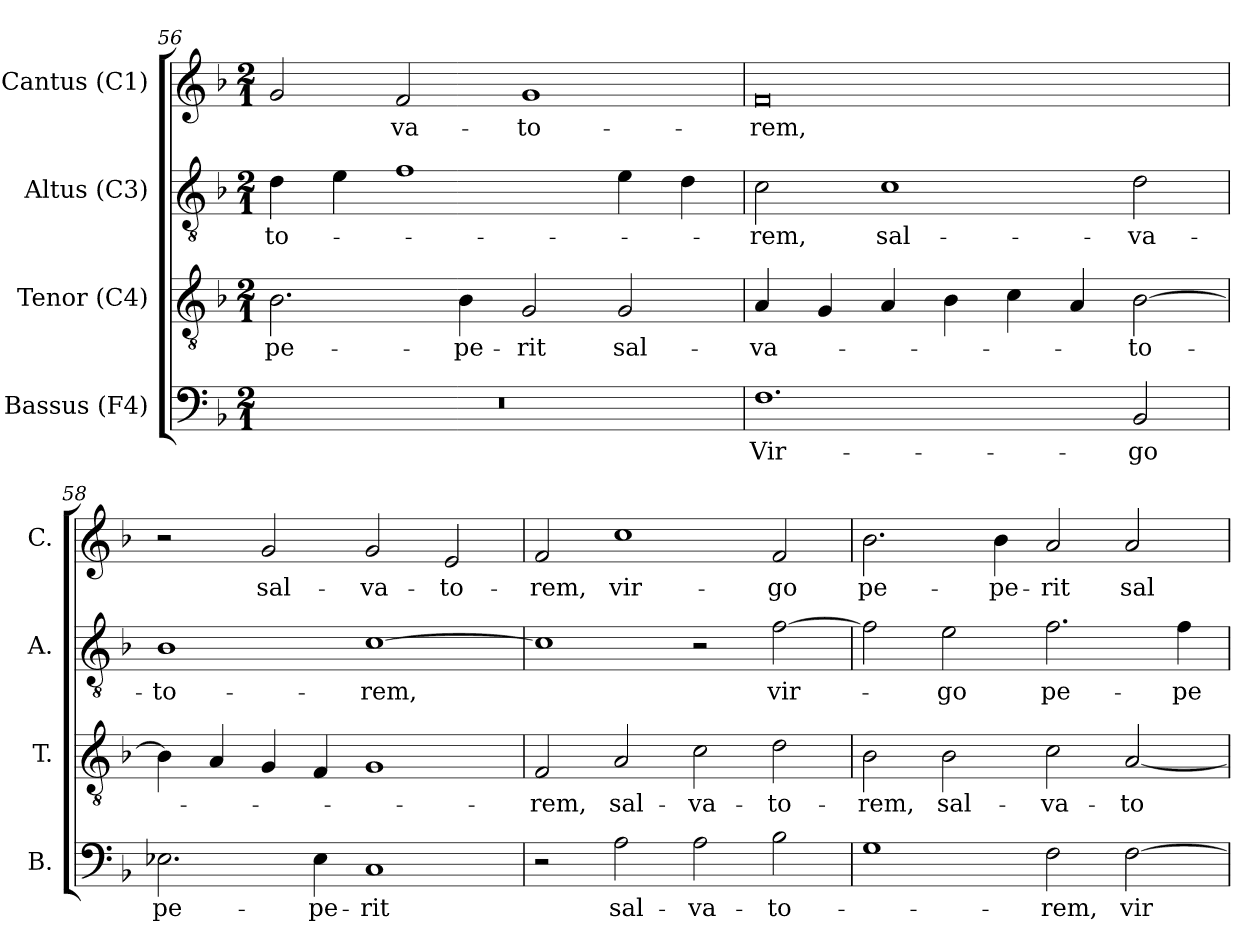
**kern	**text	**kern	**text	**kern	**text	**kern	**text
*part4	*part4	*part3	*part3	*part2	*part2	*part1	*part1
*staff4	*staff4	*staff3	*staff3	*staff2	*staff2	*staff1	*staff1
*I"Bassus (F4)	*	*I"Tenor (C4)	*	*I"Altus (C3)	*	*I"Cantus (C1)	*
*I'B.	*	*I'T.	*	*I'A.	*	*I'C.	*
!!LO:LB:g=z
*clefF4	*	*clefGv2	*	*clefGv2	*	*clefG2	*
*	*	*ITrd7c12	*	*ITrd7c12	*	*	*
*k[b-]	*	*k[b-]	*	*k[b-]	*	*k[b-]	*
*F:	*	*F:	*	*F:	*	*F:	*
*M2/1	*	*M2/1	*	*M2/1	*	*M2/1	*
=56	=56	=56	=56	=56	=56	=56	=56
!LO:N:vis=1	!	!	!	!	!	!	!
!	!	!	!LO:LY:b:color=#000000	!	!	!	!
!	!	!	!	!	!LO:LY:b:color=#000000	!	!
0r	.	2.BB-i\	pe-	4Di\	-to-	2gi/	.
.	.	.	.	4Ei\	.	.	.
!	!	!	!	!	!	!	!LO:LY:b:color=#000000
.	.	.	.	1Fi	.	2fi/	-va-
!	!	!	!LO:LY:b:color=#000000	!	!	!	!
.	.	4BB-i\	-pe-	.	.	.	.
!	!	!	!LO:LY:b:color=#000000	!	!	!	!
!	!	!	!	!	!	!	!LO:LY:b:color=#000000
.	.	2GGi/	-rit	.	.	1gi	-to-
!	!	!	!LO:LY:b:color=#000000	!	!	!	!
.	.	2GGi/	sal-	4Ei\	.	.	.
.	.	.	.	4Di\	.	.	.
=57	=57	=57	=57	=57	=57	=57	=57
!	!LO:LY:b:color=#000000	!	!	!	!	!	!
!	!	!	!LO:LY:b:color=#000000	!	!	!	!
!	!	!	!	!	!LO:LY:b:color=#000000	!	!
!	!	!	!	!	!	!	!LO:LY:b:color=#000000
1.Fi	Vir-	4AAi/	-va-	2Ci\	-rem,	0fi	-rem,
.	.	4GGi/	.	.	.	.	.
!	!	!	!	!	!LO:LY:b:color=#000000	!	!
.	.	4AAi/	.	1Ci	sal-	.	.
.	.	4BB-i\	.	.	.	.	.
.	.	4Ci\	.	.	.	.	.
.	.	4AAi/	.	.	.	.	.
!	!LO:LY:b:color=#000000	!	!	!	!	!	!
!	!	!	!LO:LY:b:color=#000000	!	!	!	!
!	!	!	!	!	!LO:LY:b:color=#000000	!	!
2BB-i/	-go	[2BB-i\	-to-	2Di\	-va-	.	.
=58	=58	=58	=58	=58	=58	=58	=58
!	!LO:LY:b:color=#000000	!	!	!	!	!	!
!	!	!	!	!	!LO:LY:b:color=#000000	!	!
2.E-Xi\	pe-	4BB-i\]	.	1BB-i	-to-	2r	.
.	.	4AAi/	.	.	.	.	.
!	!	!	!	!	!	!	!LO:LY:b:color=#000000
.	.	4GGi/	.	.	.	2gi/	sal-
!	!LO:LY:b:color=#000000	!	!	!	!	!	!
4E-i\	-pe-	4FFi/	.	.	.	.	.
!	!LO:LY:b:color=#000000	!	!	!	!	!	!
!	!	!	!	!	!LO:LY:b:color=#000000	!	!
!	!	!	!	!	!	!	!LO:LY:b:color=#000000
1Ci	-rit	1GGi	.	[1Ci	-rem,	2gi/	-va-
!	!	!	!	!	!	!	!LO:LY:b:color=#000000
.	.	.	.	.	.	2ei/	-to-
=59	=59	=59	=59	=59	=59	=59	=59
!	!	!	!LO:LY:b:color=#000000	!	!	!	!
!	!	!	!	!	!	!	!LO:LY:b:color=#000000
2r	.	2FFi/	-rem,	1Ci]	.	2fi/	-rem,
!	!LO:LY:b:color=#000000	!	!	!	!	!	!
!	!	!	!LO:LY:b:color=#000000	!	!	!	!
!	!	!	!	!	!	!	!LO:LY:b:color=#000000
2Ai\	sal-	2AAi/	sal-	.	.	1cci	vir-
!	!LO:LY:b:color=#000000	!	!	!	!	!	!
!	!	!	!LO:LY:b:color=#000000	!	!	!	!
2Ai\	-va-	2Ci\	-va-	2r	.	.	.
!	!LO:LY:b:color=#000000	!	!	!	!	!	!
!	!	!	!LO:LY:b:color=#000000	!	!	!	!
!	!	!	!	!	!LO:LY:b:color=#000000	!	!
!	!	!	!	!	!	!	!LO:LY:b:color=#000000
2B-i\	-to-	2Di\	-to-	[2Fi\	vir-	2fi/	-go
!!LO:PB:g=z
=60	=60	=60	=60	=60	=60	=60	=60
!	!	!	!LO:LY:b:color=#000000	!	!	!	!
!	!	!	!	!	!	!	!LO:LY:b:color=#000000
1Gi	.	2BB-i\	-rem,	2Fi\]	.	2.b-i\	pe-
!	!	!	!LO:LY:b:color=#000000	!	!	!	!
!	!	!	!	!	!LO:LY:b:color=#000000	!	!
.	.	2BB-i\	sal-	2Ei\	-go	.	.
!	!	!	!	!	!	!	!LO:LY:b:color=#000000
.	.	.	.	.	.	4b-i\	-pe-
!	!LO:LY:b:color=#000000	!	!	!	!	!	!
!	!	!	!LO:LY:b:color=#000000	!	!	!	!
!	!	!	!	!	!LO:LY:b:color=#000000	!	!
!	!	!	!	!	!	!	!LO:LY:b:color=#000000
2Fi\	-rem,	2Ci\	-va-	2.Fi\	pe-	2ai/	-rit
!	!LO:LY:b:color=#000000	!	!	!	!	!	!
!	!	!	!LO:LY:b:color=#000000	!	!	!	!
!	!	!	!	!	!	!	!LO:LY:b:color=#000000
[2Fi\	vir-	[2AAi/	-to-	.	.	2ai/	sal-
!	!	!	!	!	!LO:LY:b:color=#000000	!	!
.	.	.	.	4Fi\	-pe-	.	.
=	=	=	=	=	=	=	=
*-	*-	*-	*-	*-	*-	*-	*-
